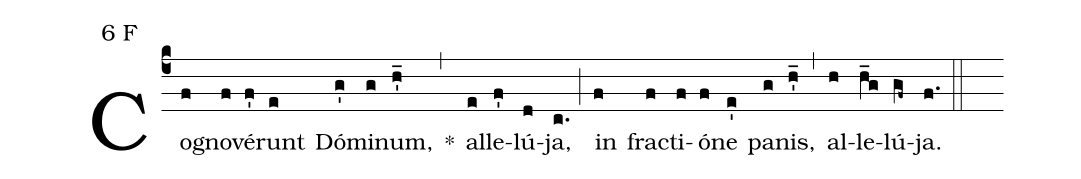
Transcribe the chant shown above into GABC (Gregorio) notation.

mode:6 F;
%%
(c4) Co(f)gno(f)vé(f')runt(e) Dó(g')mi(g)num,(h'_) *(,) al(e)le(f')lú(d)ja,(c.) (;) in(f) fra(f)cti(f)ó(f)ne(e') pa(g)nis,(h'_) (,) al(h)le(h_g)lú(gf~)ja.(f.) (::)
